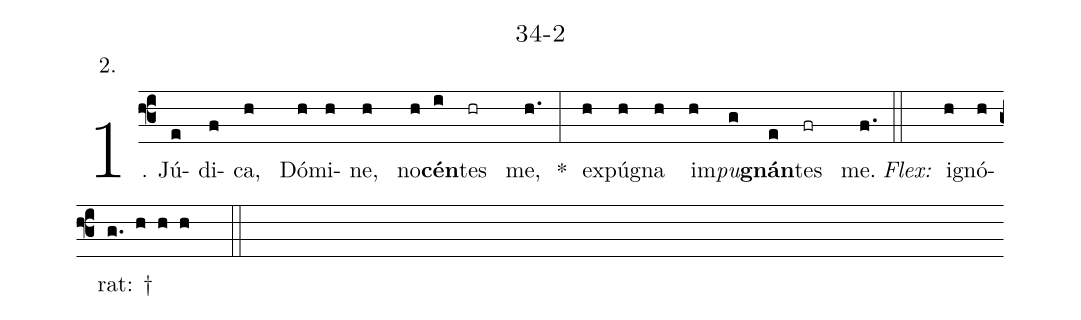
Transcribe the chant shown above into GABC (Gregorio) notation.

name: 34-2;
annotation: 2.;
%%
(f3)1. Jú(e)di(f)ca,(h) Dó(h)mi(h)ne,(h) no(h)<b>cén</b>(i)tes(hr) me,(h.) *(:) ex(h)pú(h)gna(h) im(h)<i>pu</i>(g)<b>gnán</b>(e)tes(fr) me.(f.) (::)
<i>Flex:</i>()  i(h)gnó(h)rat: †(g. h h h  ::)
